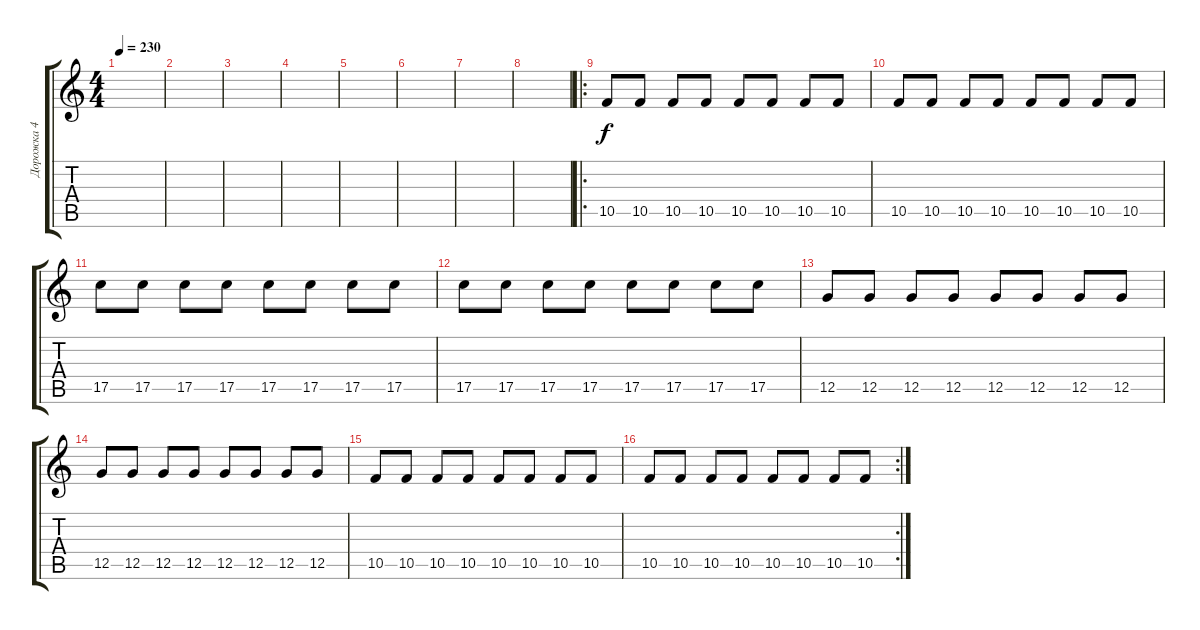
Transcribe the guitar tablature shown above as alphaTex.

\track ("Дорожка 4" "Дорожка 4") {instrument distortionguitar}
\staff {score tabs}
\tuning (D4 A3 F3 C3 G2 C2) {hide}
\ts (4 4)
\tempo 230
\clef g2
\ks c
|
|
|
|
|
|
|
|
\ro
10.5.8 10.5.8 10.5.8 10.5.8 10.5.8 10.5.8 10.5.8 10.5.8 |
10.5.8 10.5.8 10.5.8 10.5.8 10.5.8 10.5.8 10.5.8 10.5.8 |
17.5.8 17.5.8 17.5.8 17.5.8 17.5.8 17.5.8 17.5.8 17.5.8 |
17.5.8 17.5.8 17.5.8 17.5.8 17.5.8 17.5.8 17.5.8 17.5.8 |
12.5.8 12.5.8 12.5.8 12.5.8 12.5.8 12.5.8 12.5.8 12.5.8 |
12.5.8 12.5.8 12.5.8 12.5.8 12.5.8 12.5.8 12.5.8 12.5.8 |
10.5.8 10.5.8 10.5.8 10.5.8 10.5.8 10.5.8 10.5.8 10.5.8 |
\rc 2
10.5.8 10.5.8 10.5.8 10.5.8 10.5.8 10.5.8 10.5.8 10.5.8
